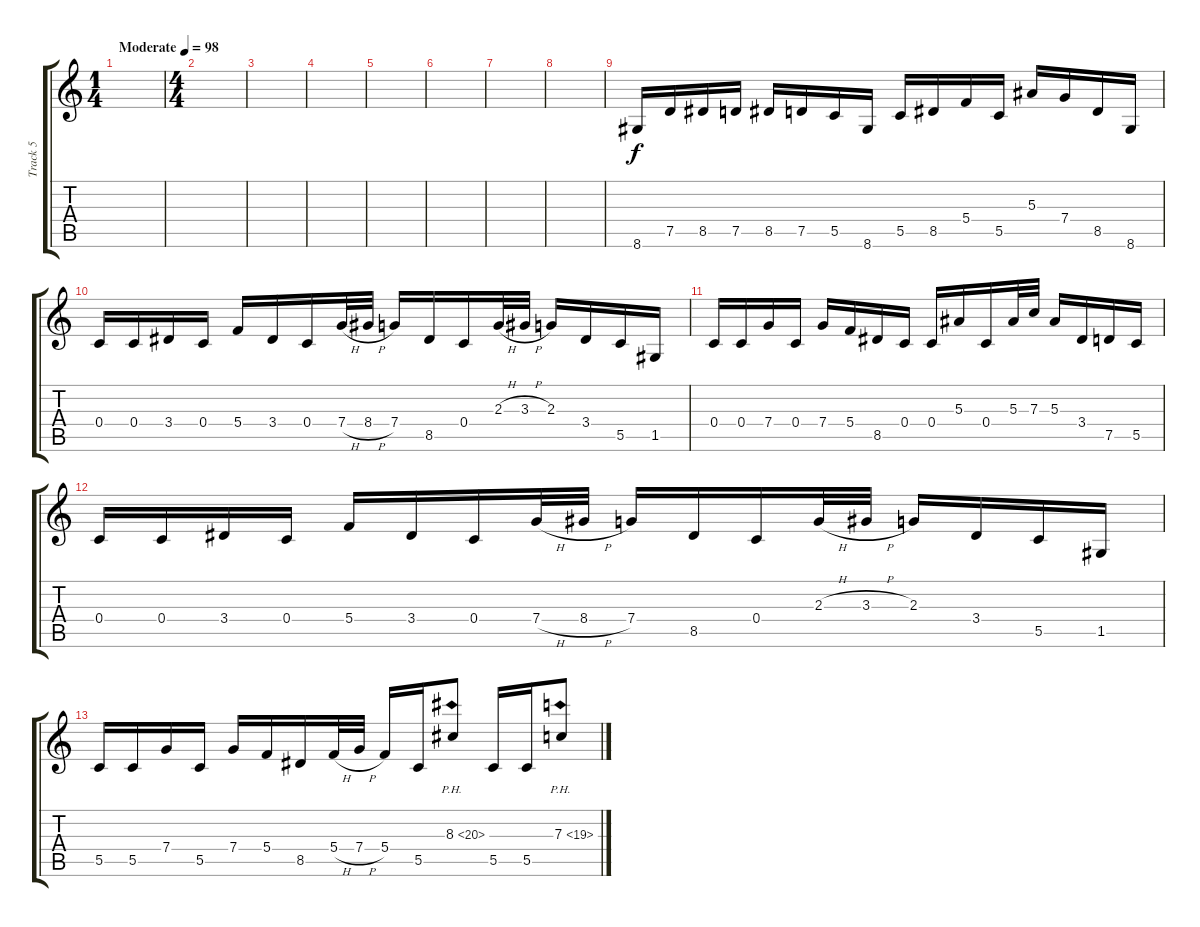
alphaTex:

\track ("Track 5" "Track 5") {instrument overdrivenguitar}
\staff {score tabs}
\tuning (D4 A3 F3 C3 G2 C2) {hide}
\ts (1 4)
\tempo (98 "Moderate")
\clef g2
\ks c
|
\ts (4 4)
|
|
|
|
|
|
|
8.6.16 7.5.16 8.5.16 7.5.16 8.5.16 7.5.16 5.5.16 8.6.16 5.5.16 8.5.16 5.4.16 5.5.16 5.3.16 7.4.16 8.5.16 8.6.16 |
0.4.16 0.4.16 3.4.16 0.4.16 5.4.16 3.4.16 0.4.16 7.4{h}.32 8.4{h}.32 7.4.16 8.5.16 0.4.16 2.3{h}.32 3.3{h}.32 2.3.16 3.4.16 5.5.16 1.5.16 |
0.4.16 0.4.16 7.4.16 0.4.16 7.4.16 5.4.16 8.5.16 0.4.16 0.4.16 5.3.16 0.4.16 5.3.32 7.3.32 5.3.16 3.4.16 7.5.16 5.5.16 |
0.4.16 0.4.16 3.4.16 0.4.16 5.4.16 3.4.16 0.4.16 7.4{h}.32 8.4{h}.32 7.4.16 8.5.16 0.4.16 2.3{h}.32 3.3{h}.32 2.3.16 3.4.16 5.5.16 1.5.16 |
5.5.16 5.5.16 7.4.16 5.5.16 7.4.16 5.4.16 8.5.16 5.4{h}.32 7.4{h}.32 5.4.16 5.5.16 8.3{ph 12}.8 5.5.16 5.5.16 7.3{ph 12}.8
